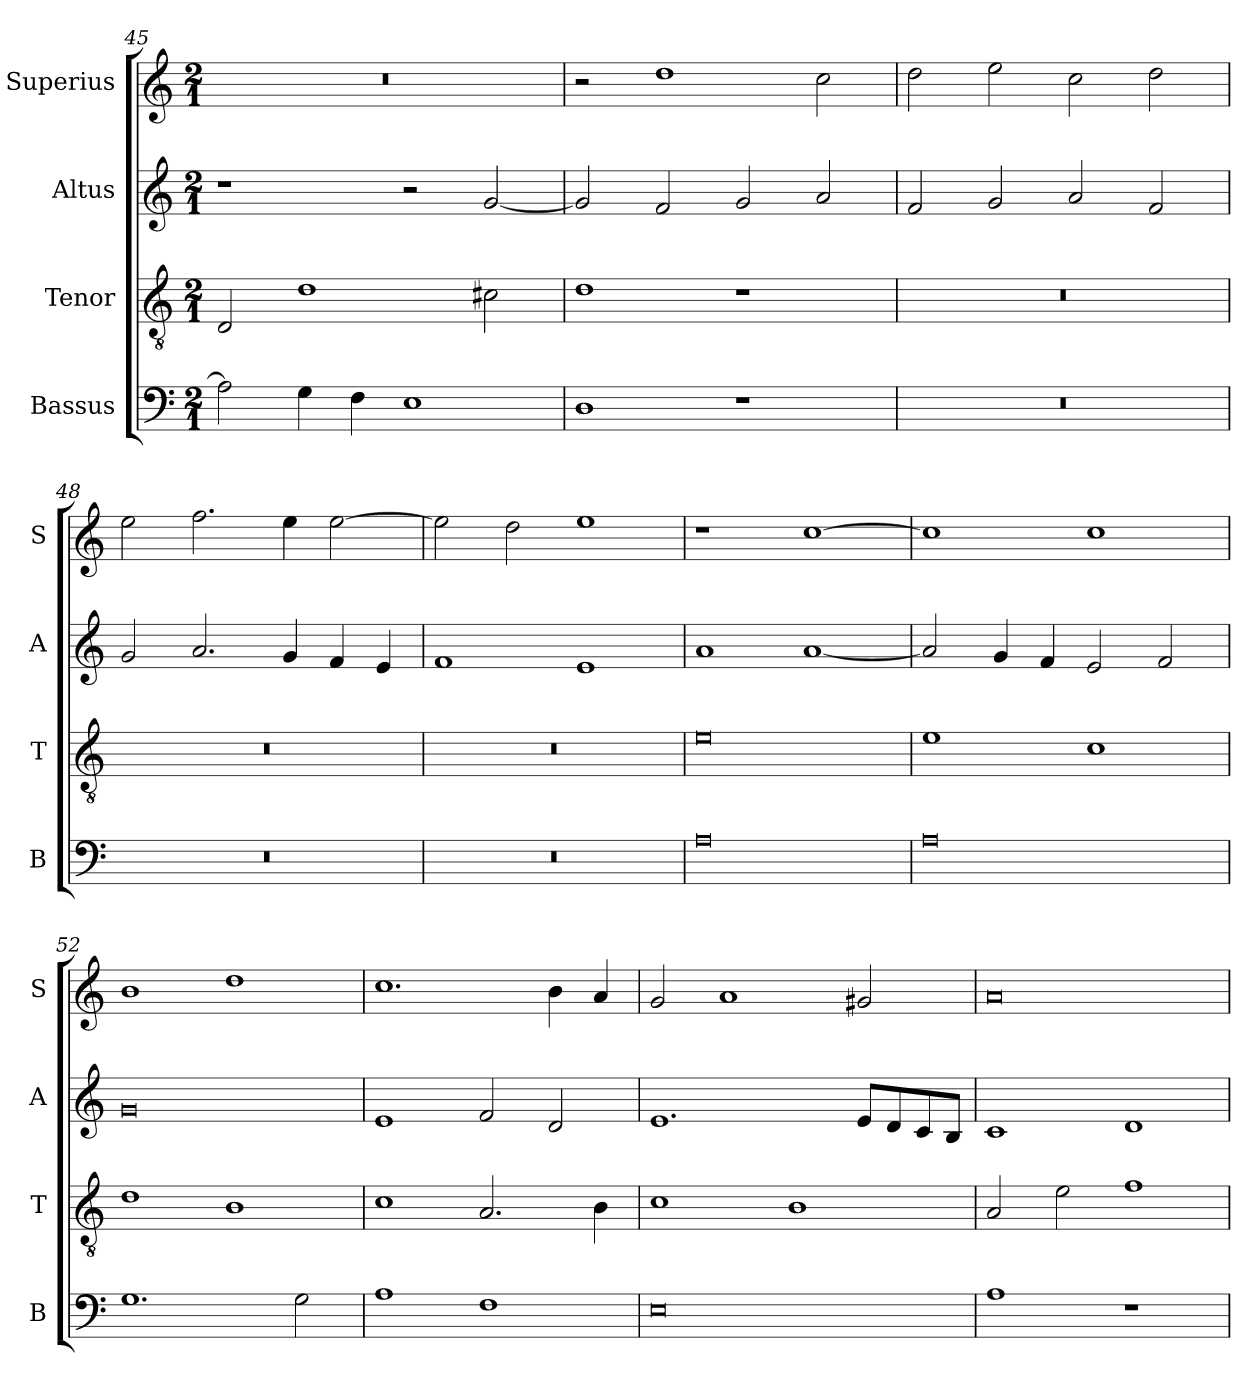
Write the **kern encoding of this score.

**kern	**kern	**kern	**kern
*part4	*part3	*part2	*part1
*staff4	*staff3	*staff2	*staff1
*I"Bassus	*I"Tenor	*I"Altus	*I"Superius
*I'B	*I'T	*I'A	*I'S
*clefF4	*clefGv2	*clefG2	*clefG2
*k[]	*k[]	*k[]	*k[]
*C:	*C:	*C:	*C:
*M2/1	*M2/1	*M2/1	*M2/1
=45	=45	=45	=45
2A]	2D	1r	0r
4G	1d	.	.
4F	.	.	.
1E	.	2r	.
.	2c#X	[2g	.
=46	=46	=46	=46
1D	1d	2g]	2r
.	.	2f	1dd
1r	1r	2g	.
.	.	2a	2cc
=47	=47	=47	=47
0r	0r	2f	2dd
.	.	2g	2ee
.	.	2a	2cc
.	.	2f	2dd
=48	=48	=48	=48
0r	0r	2g	2ee
.	.	2.a	2.ff
.	.	4g	4ee
.	.	4f	[2ee
.	.	4e	.
=49	=49	=49	=49
0r	0r	1f	2ee]
.	.	.	2dd
.	.	1e	1ee
=50	=50	=50	=50
0A	0e	1a	1r
.	.	[1a	[1cc
=51	=51	=51	=51
0A	1e	2a]	1cc]
.	.	4g	.
.	.	4f	.
.	1c	2e	1cc
.	.	2f	.
=52	=52	=52	=52
1.G	1d	0g	1b
.	1B	.	1dd
2G	.	.	.
=53	=53	=53	=53
1A	1c	1e	1.cc
1F	2.A	2f	.
.	.	2d	4b
.	4B	.	4a
=54	=54	=54	=54
0E	1c	1.e	2g
.	.	.	1a
.	1B	.	.
.	.	8eL	2g#X
.	.	8d	.
.	.	8c	.
.	.	8BJ	.
=55	=55	=55	=55
1A	2A	1c	0a
.	2e	.	.
1r	1f	1d	.
=	=	=	=
*-	*-	*-	*-
